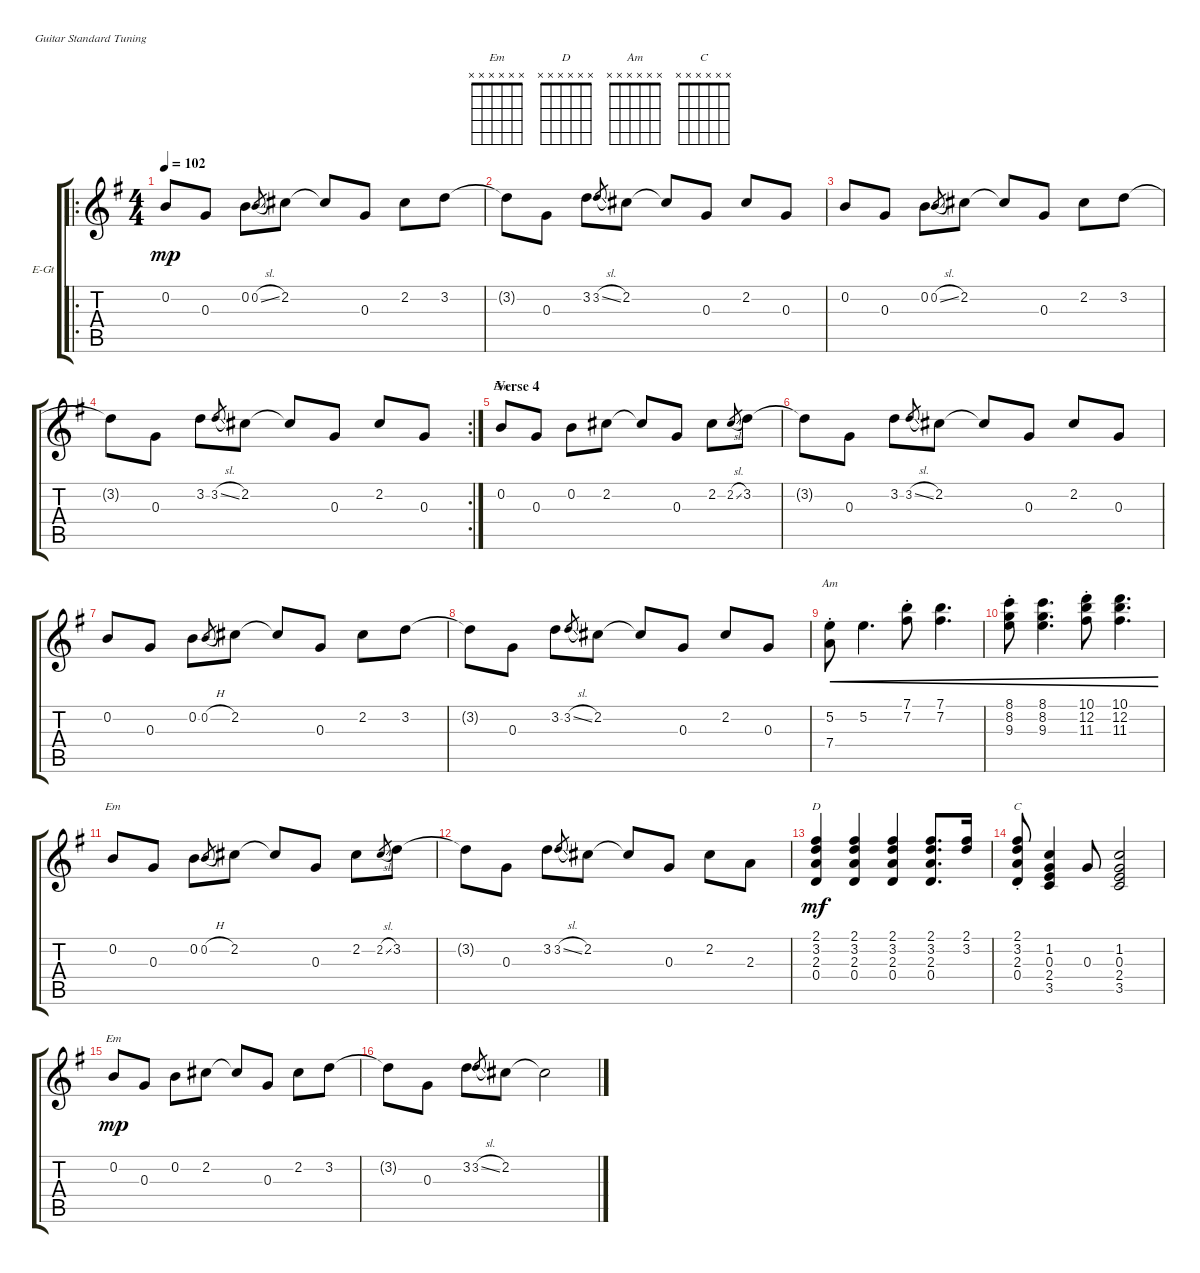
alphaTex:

\bracketExtendMode groupsimilarinstruments
\firstSystemTrackNameOrientation horizontal
\otherSystemsTrackNameOrientation horizontal
\track ("Elec.Gtr" "E-Gt") {instrument electricguitarjazz}
\staff {score tabs}
\tuning (E4 B3 G3 D3 A2 E2)
\chord ("Em" x x x x x x)
\chord ("D" x x x x x x)
\chord ("Am" x x x x x x)
\chord ("C" x x x x x x)
\ro
\ts (4 4)
\tempo 102
\clef g2
\ks eminor
0.2.8{dy mp} 0.3.8 0.2.8 0.2{sl}.8{gr} 2.2.8 2.2{t}.8 0.3.8 2.2.8 3.2.8 |
3.2{t}.8 0.3.8 3.2.8 3.2{sl}.8{gr} 2.2.8 2.2{t}.8 0.3.8 2.2.8 0.3.8 |
0.2.8 0.3.8 0.2.8 0.2{sl}.8{gr} 2.2.8 2.2{t}.8 0.3.8 2.2.8 3.2.8 |
\rc 2
3.2{t}.8 0.3.8 3.2.8 3.2{sl}.8{gr} 2.2.8 2.2{t}.8 0.3.8 2.2.8 0.3.8 |
\section ("" "Verse 4")
0.2.8{ch "Em"} 0.3.8 0.2.8 2.2.8 2.2{t}.8 0.3.8 2.2.8 2.2{sl}.8{gr} 3.2.8 |
3.2{t}.8 0.3.8 3.2.8 3.2{sl}.8{gr} 2.2.8 2.2{t}.8 0.3.8 2.2.8 0.3.8 |
0.2.8 0.3.8 0.2.8 0.2{h}.8{gr} 2.2.8 2.2{t}.8 0.3.8 2.2.8 3.2.8 |
3.2{t}.8 0.3.8 3.2.8 3.2{sl}.8{gr} 2.2.8 2.2{t}.8 0.3.8 2.2.8 0.3.8 |
(5.2 7.4{st}).8{ch "Am" cre} 5.2.4{d cre} (7.1{st} 7.2).8{cre} (7.1 7.2).4{d cre} |
(8.1 8.2{st} 9.3).8{cre} (8.1 8.2 9.3).4{d cre} (10.1 12.2{st} 11.3).8{cre} (10.1 12.2 11.3).4{d cre} |
0.2.8{ch "Em"} 0.3.8 0.2.8 0.2{h}.8{gr} 2.2.8 2.2{t}.8 0.3.8 2.2.8 2.2{sl}.8{gr} 3.2.8 |
3.2{t}.8 0.3.8 3.2.8 3.2{sl}.8{gr} 2.2.8 2.2{t}.8 0.3.8 2.2.8 2.3.8 |
(2.1 3.2 2.3 0.4).4{ch "D" dy mf} (2.1 3.2 2.3 0.4).4 (2.1 3.2 2.3 0.4).4 (2.1 3.2 2.3 0.4).8{d} (2.1 3.2).16 |
(0.4 2.3 3.2 2.1{st}).8{ch "C"} (0.3 2.4 3.5 1.2).4 0.3.8 (3.5 2.4 0.3 1.2).2 |
0.2.8{ch "Em" dy mp} 0.3.8 0.2.8 2.2.8 2.2{t}.8 0.3.8 2.2.8 3.2.8 |
3.2{t}.8 0.3.8 3.2.8 3.2{sl}.8{gr} 2.2.8 2.2{t}.2
